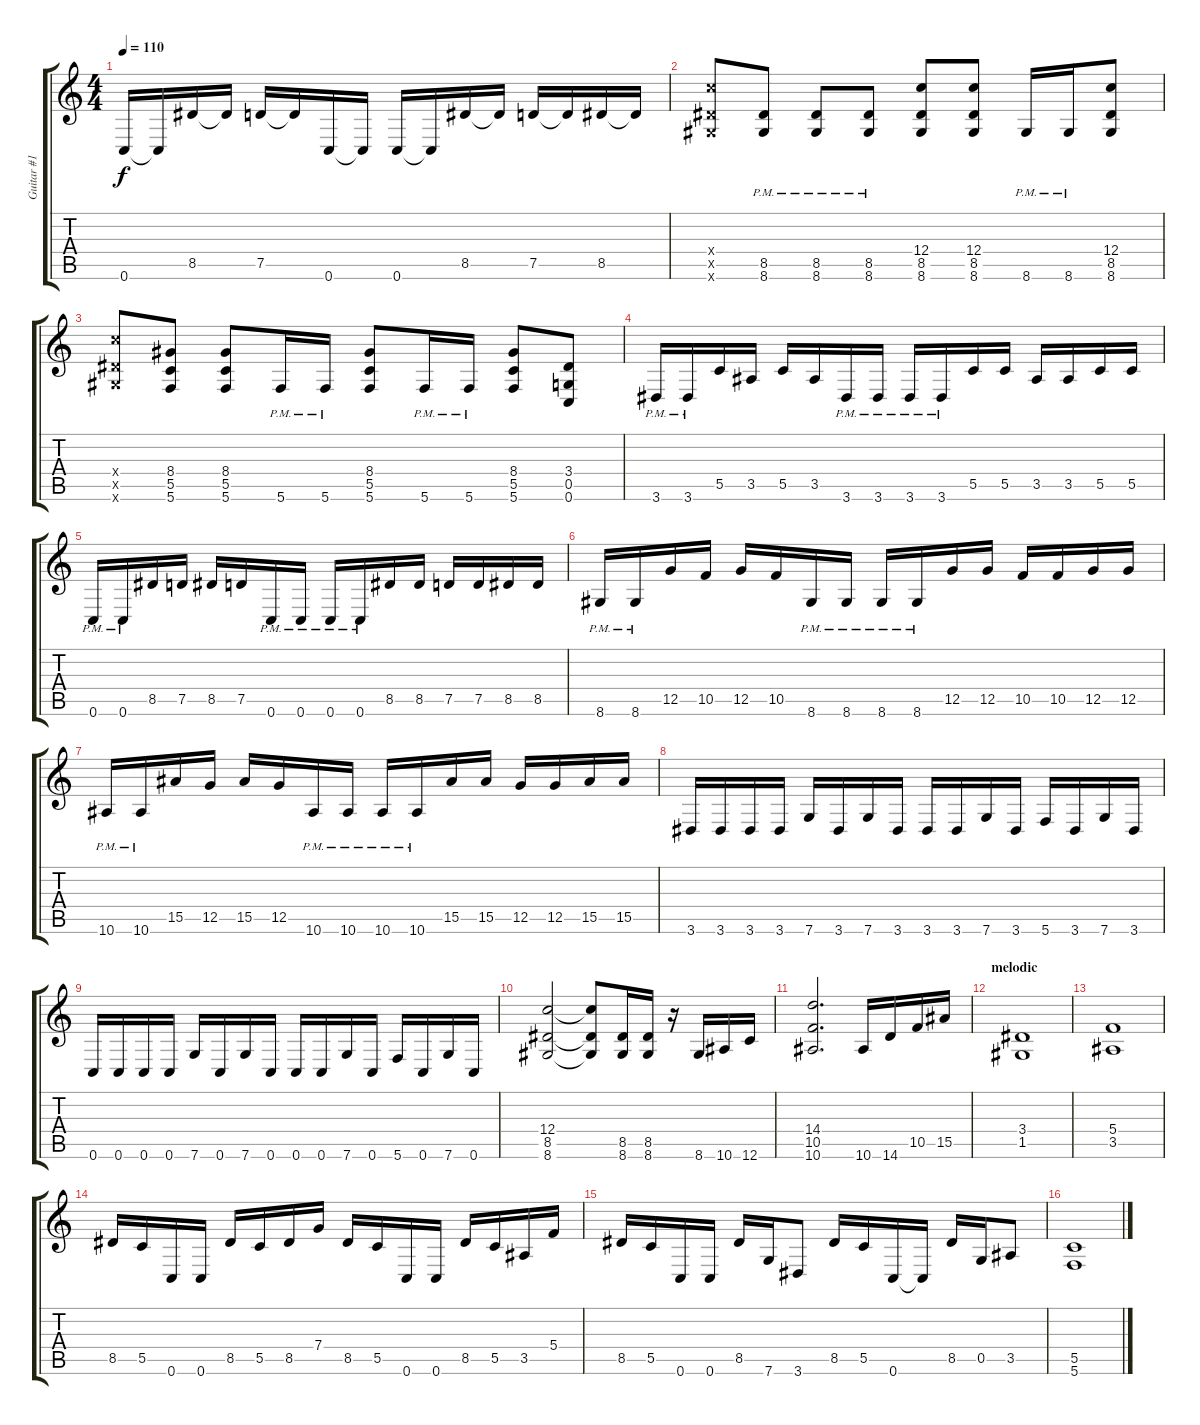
\track ("Guitar #1" "Guitar #1") {instrument distortionguitar}
\staff {score tabs}
\tuning (D4 A3 F3 C3 G2 C2) {hide}
\ts (4 4)
\tempo 110
\clef g2
\ks c
0.6.16{dy f} 0.6{t}.16 8.5.16 8.5{t}.16 7.5.16 7.5{t}.16 0.6.16 0.6{t}.16 0.6.16 0.6{t}.16 8.5.16 8.5{t}.16 7.5.16 7.5{t}.16 8.5.16 8.5{t}.16 |
(12.4{x} 8.5{x} 8.6{x}).8 (8.5{pm} 8.6{pm}).8 (8.5{pm} 8.6{pm}).8 (8.5{pm} 8.6{pm}).8 (12.4 8.5 8.6).8 (12.4 8.5 8.6).8 8.6{pm}.16 8.6{pm}.16 (12.4 8.5 8.6).8 |
(12.4{x} 8.5{x} 8.6{x}).8 (8.4 5.5 5.6).8 (8.4 5.5 5.6).8 5.6{pm}.16 5.6{pm}.16 (8.4 5.5 5.6).8 5.6{pm}.16 5.6{pm}.16 (8.4 5.5 5.6).8 (3.4 0.5 0.6).8 |
3.6{pm}.16 3.6{pm}.16 5.5.16 3.5.16 5.5.16 3.5.16 3.6{pm}.16 3.6{pm}.16 3.6{pm}.16 3.6{pm}.16 5.5.16 5.5.16 3.5.16 3.5.16 5.5.16 5.5.16 |
0.6{pm}.16 0.6{pm}.16 8.5.16 7.5.16 8.5.16 7.5.16 0.6{pm}.16 0.6{pm}.16 0.6{pm}.16 0.6{pm}.16 8.5.16 8.5.16 7.5.16 7.5.16 8.5.16 8.5.16 |
8.6{pm}.16 8.6{pm}.16 12.5.16 10.5.16 12.5.16 10.5.16 8.6{pm}.16 8.6{pm}.16 8.6{pm}.16 8.6{pm}.16 12.5.16 12.5.16 10.5.16 10.5.16 12.5.16 12.5.16 |
10.6{pm}.16 10.6{pm}.16 15.5.16 12.5.16 15.5.16 12.5.16 10.6{pm}.16 10.6{pm}.16 10.6{pm}.16 10.6{pm}.16 15.5.16 15.5.16 12.5.16 12.5.16 15.5.16 15.5.16 |
3.6.16 3.6.16 3.6.16 3.6.16 7.6.16 3.6.16 7.6.16 3.6.16 3.6.16 3.6.16 7.6.16 3.6.16 5.6.16 3.6.16 7.6.16 3.6.16 |
0.6.16 0.6.16 0.6.16 0.6.16 7.6.16 0.6.16 7.6.16 0.6.16 0.6.16 0.6.16 7.6.16 0.6.16 5.6.16 0.6.16 7.6.16 0.6.16 |
(12.4 8.5 8.6).2 (12.4{t} 8.5{t} 8.6{t}).8 (8.5 8.6).16 (8.5 8.6).16 r.16 8.6.16 10.6.16 12.6.16 |
(14.4 10.5 10.6).2{d} 10.6.16 14.6.16 10.5.16 15.5.16 |
\section ("" "melodic")
(3.4 1.5).1 |
(5.4 3.5).1 |
8.5.16 5.5.16 0.6.16 0.6.16 8.5.16 5.5.16 8.5.16 7.4.16 8.5.16 5.5.16 0.6.16 0.6.16 8.5.16 5.5.16 3.5.16 5.4.16 |
8.5.16 5.5.16 0.6.16 0.6.16 8.5.16 7.6.16 3.6.8 8.5.16 5.5.16 0.6.16 0.6{t}.16 8.5.16 0.5.16 3.5.8 |
(5.5 5.6).1
